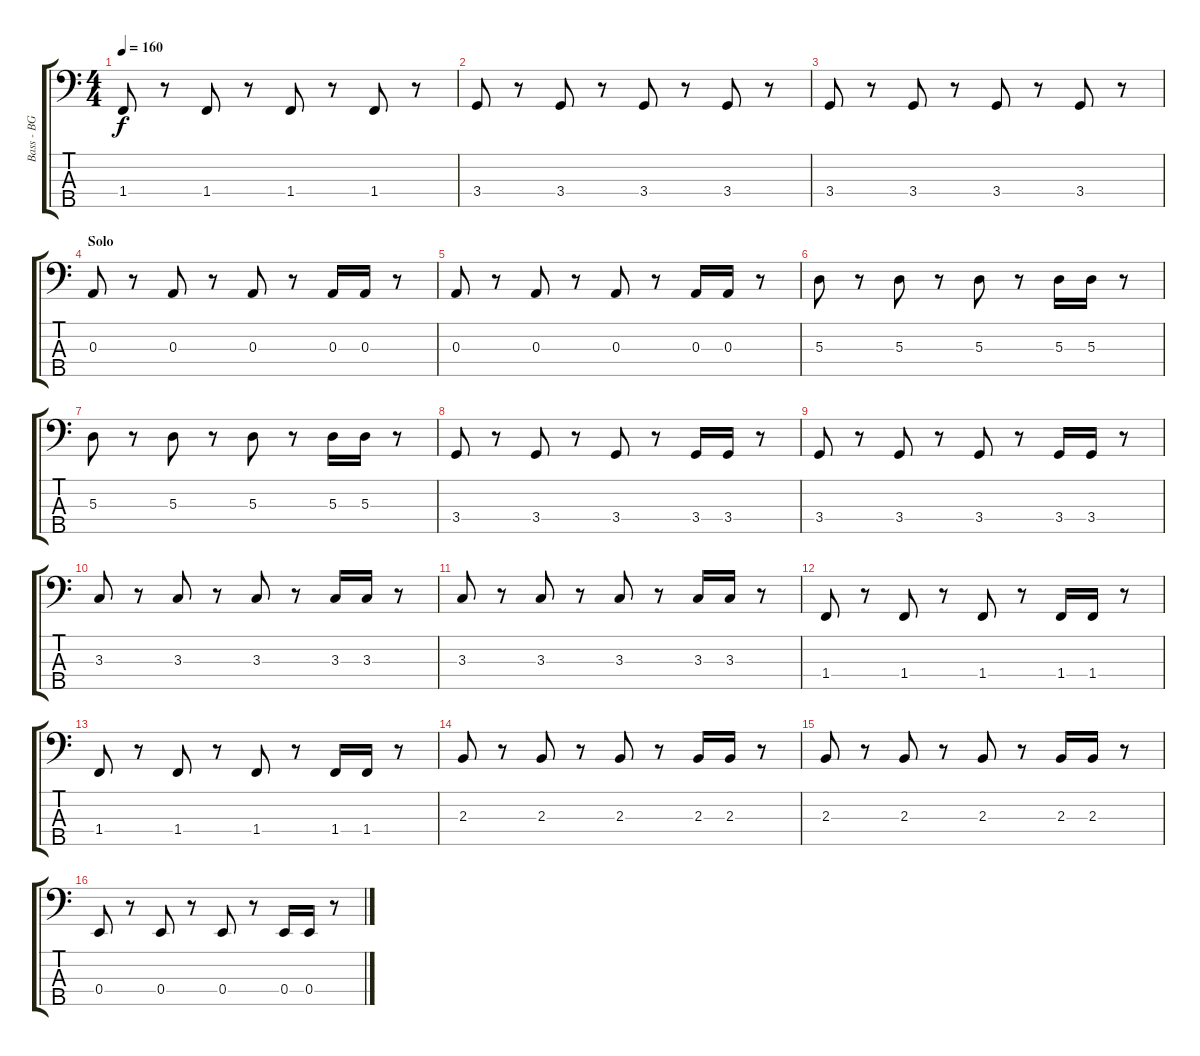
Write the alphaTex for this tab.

\track ("Bass - BG" "Bass - BG") {instrument acousticguitarnylon}
\staff {score tabs}
\tuning (G2 D2 A1 E1 B0) {hide}
\ts (4 4)
\tempo 160
\clef f4
\ks c
1.4.8{dy f} r.8 1.4.8 r.8 1.4.8 r.8 1.4.8 r.8 |
3.4.8 r.8 3.4.8 r.8 3.4.8 r.8 3.4.8 r.8 |
3.4.8 r.8 3.4.8 r.8 3.4.8 r.8 3.4.8 r.8 |
\section ("" "Solo")
0.3.8 r.8 0.3.8 r.8 0.3.8 r.8 0.3.16 0.3.16 r.8 |
0.3.8 r.8 0.3.8 r.8 0.3.8 r.8 0.3.16 0.3.16 r.8 |
5.3.8 r.8 5.3.8 r.8 5.3.8 r.8 5.3.16 5.3.16 r.8 |
5.3.8 r.8 5.3.8 r.8 5.3.8 r.8 5.3.16 5.3.16 r.8 |
3.4.8 r.8 3.4.8 r.8 3.4.8 r.8 3.4.16 3.4.16 r.8 |
3.4.8 r.8 3.4.8 r.8 3.4.8 r.8 3.4.16 3.4.16 r.8 |
3.3.8 r.8 3.3.8 r.8 3.3.8 r.8 3.3.16 3.3.16 r.8 |
3.3.8 r.8 3.3.8 r.8 3.3.8 r.8 3.3.16 3.3.16 r.8 |
1.4.8 r.8 1.4.8 r.8 1.4.8 r.8 1.4.16 1.4.16 r.8 |
1.4.8 r.8 1.4.8 r.8 1.4.8 r.8 1.4.16 1.4.16 r.8 |
2.3.8 r.8 2.3.8 r.8 2.3.8 r.8 2.3.16 2.3.16 r.8 |
2.3.8 r.8 2.3.8 r.8 2.3.8 r.8 2.3.16 2.3.16 r.8 |
0.4.8 r.8 0.4.8 r.8 0.4.8 r.8 0.4.16 0.4.16 r.8
